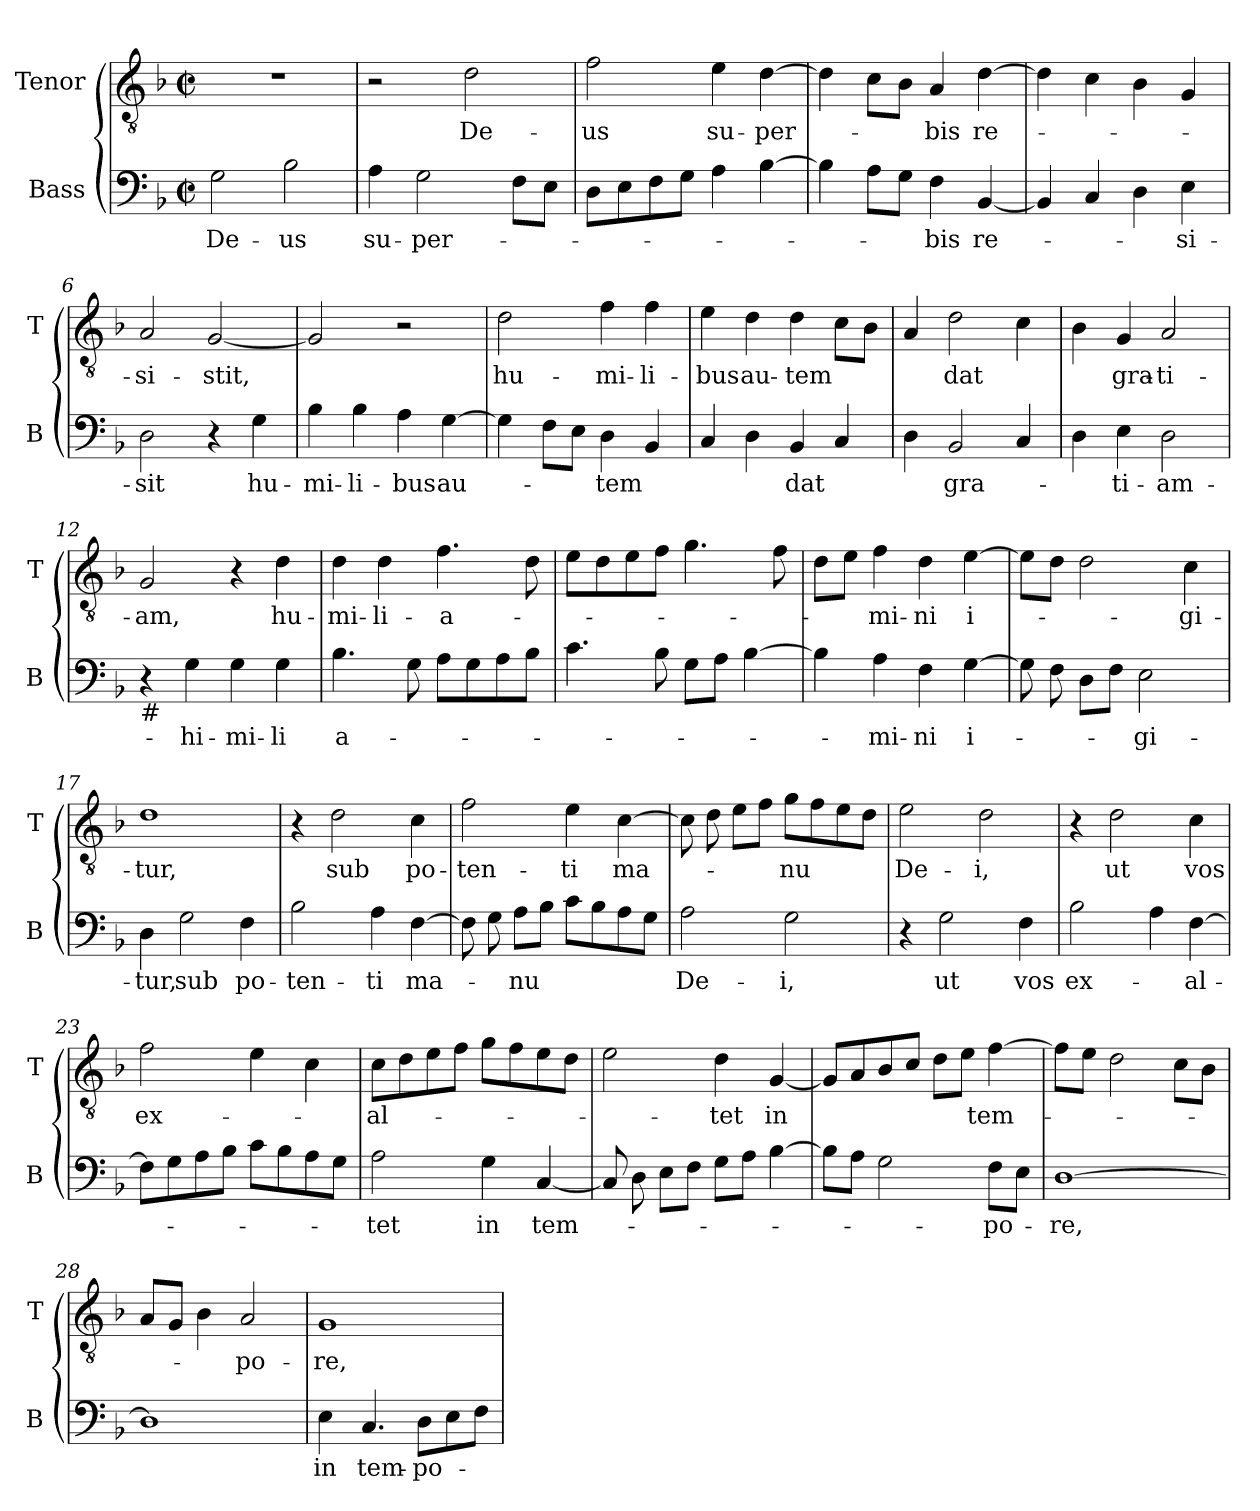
**kern	**text	**kern	**text
*part2	*part2	*part1	*part1
*staff2	*staff2	*staff1	*staff1
*I"Bass	*	*I"Tenor	*
*I'B	*	*I'T	*
*clefF4	*	*clefGv2	*
*k[b-]	*	*k[b-]	*
*F:	*	*F:	*
*M2/2	*	*M2/2	*
*met(c|)	*	*met(c|)	*
=1	=1	=1	=1
!	!LO:LY:b	!	!
2G\	De-	1r	.
!	!LO:LY:b	!	!
2B-\	-us	.	.
=2	=2	=2	=2
!	!LO:LY:b	!	!
4A\	su-	2r	.
!	!LO:LY:b	!	!
2G\	-per-	.	.
!	!	!	!LO:LY:b
.	.	2d\	De-
8F\L	.	.	.
8E\J	.	.	.
=3	=3	=3	=3
!	!	!	!LO:LY:b
8D\L	.	2f\	-us
8E\	.	.	.
8F\	.	.	.
8G\J	.	.	.
!	!	!	!LO:LY:b
4A\	.	4e\	su-
!	!	!	!LO:LY:b
[4B-\	.	[4d\	-per-
=4	=4	=4	=4
4B-\]	.	4d\]	.
8A\L	.	8c\L	.
8G\J	.	8B-\J	.
!	!LO:LY:b	!	!LO:LY:b
4F\	-bis	4A/	-bis
!	!LO:LY:b	!	!LO:LY:b
[4BB-/	re-	[4d\	re-
=5	=5	=5	=5
4BB-/]	.	4d\]	.
4C/	.	4c\	.
4D\	.	4B-\	.
!	!LO:LY:b	!	!
4E\	-si-	4G/	.
!!LO:LB:g=z
=6	=6	=6	=6
!	!LO:LY:b	!	!LO:LY:b
2D\	-sit	2A/	-si-
!	!	!	!LO:LY:b
4r	.	[2G/	-stit,
!	!LO:LY:b	!	!
4G\	hu-	.	.
=7	=7	=7	=7
!	!LO:LY:b	!	!
4B-\	-mi-	2G/]	.
!	!LO:LY:b	!	!
4B-\	-li-	.	.
!	!LO:LY:b	!	!
4A\	-bus	2r	.
!	!LO:LY:b	!	!
[4G\	au-	.	.
=8	=8	=8	=8
!	!	!	!LO:LY:b
4G\]	.	2d\	hu-
8F\L	.	.	.
8E\J	.	.	.
!	!LO:LY:b	!	!LO:LY:b
4D\	-tem	4f\	-mi-
!	!	!	!LO:LY:b
4BB-/	.	4f\	-li-
=9	=9	=9	=9
!	!	!	!LO:LY:b
4C/	.	4e\	-bus
!	!	!	!LO:LY:b
4D\	.	4d\	au-
!	!LO:LY:b	!	!LO:LY:b
4BB-/	dat	4d\	-tem
4C/	.	8c\L	.
.	.	8B-\J	.
=10	=10	=10	=10
4D\	.	4A/	.
!	!LO:LY:b	!	!LO:LY:b
2BB-/	gra-	2d\	dat
4C/	.	4c\	.
!!LO:LB:g=z
=11	=11	=11	=11
4D\	.	4B-\	.
!	!LO:LY:b	!	!LO:LY:b
4E\	-ti-	4G/	gra-
!	!LO:LY:b	!	!LO:LY:b
2D\	-am-	2A/	-ti-
=12	=12	=12	=12
!LO:TX:b:t=#	!	!	!
!	!	!	!LO:LY:b
4r	.	2G/	-am,
!	!LO:LY:b	!	!
4G\	-hi-	.	.
!	!LO:LY:b	!	!
4G\	-mi-	4r	.
!	!LO:LY:b	!	!LO:LY:b
4G\	-li	4d\	hu-
=13	=13	=13	=13
!	!LO:LY:b	!	!LO:LY:b
4.B-\	a-	4d\	-mi-
!	!	!	!LO:LY:b
.	.	4d\	-li-
8G\	.	.	.
!	!	!	!LO:LY:b
8A\L	.	4.f\	-a-
8G\	.	.	.
8A\	.	.	.
8B-\J	.	8d\	.
=14	=14	=14	=14
4.c\	.	8e\L	.
.	.	8d\	.
.	.	8e\	.
8B-\	.	8f\J	.
8G\L	.	4.g\	.
8A\J	.	.	.
[4B-\	.	.	.
.	.	8f\	.
=15	=15	=15	=15
4B-\]	.	8d\L	.
.	.	8e\J	.
!	!LO:LY:b	!	!LO:LY:b
4A\	-mi-	4f\	-mi-
!	!LO:LY:b	!	!LO:LY:b
4F\	-ni	4d\	-ni
!	!LO:LY:b	!	!LO:LY:b
[4G\	i-	[4e\	i-
!!LO:LB:g=z
=16	=16	=16	=16
8G\]	.	8e\L]	.
8F\	.	8d\J	.
8D\L	.	2d\	.
8F\J	.	.	.
!	!LO:LY:b	!	!
2E\	-gi-	.	.
!	!	!	!LO:LY:b
.	.	4c\	-gi-
=17	=17	=17	=17
!	!LO:LY:b	!	!LO:LY:b
4D\	-tur,	1d	-tur,
!	!LO:LY:b	!	!
2G\	sub	.	.
!	!LO:LY:b	!	!
4F\	po-	.	.
=18	=18	=18	=18
!	!LO:LY:b	!	!
2B-\	-ten-	4r	.
!	!	!	!LO:LY:b
.	.	2d\	sub
!	!LO:LY:b	!	!
4A\	-ti	.	.
!	!LO:LY:b	!	!LO:LY:b
[4F\	ma-	4c\	po-
=19	=19	=19	=19
!	!	!	!LO:LY:b
8F\]	.	2f\	-ten-
8G\	.	.	.
!	!LO:LY:b	!	!
8A\L	-nu	.	.
8B-\J	.	.	.
!	!	!	!LO:LY:b
8c\L	.	4e\	-ti
8B-\	.	.	.
!	!	!	!LO:LY:b
8A\	.	[4c\	ma-
8G\J	.	.	.
=20	=20	=20	=20
!	!LO:LY:b	!	!
2A\	De-	8c\]	.
.	.	8d\	.
.	.	8e\L	.
.	.	8f\J	.
!	!LO:LY:b	!	!LO:LY:b
2G\	-i,	8g\L	-nu
.	.	8f\	.
.	.	8e\	.
.	.	8d\J	.
!!LO:PB:g=z
=21	=21	=21	=21
!	!	!	!LO:LY:b
4r	.	2e\	De-
!	!LO:LY:b	!	!
2G\	ut	.	.
!	!	!	!LO:LY:b
.	.	2d\	-i,
!	!LO:LY:b	!	!
4F\	vos	.	.
=22	=22	=22	=22
!	!LO:LY:b	!	!
2B-\	ex-	4r	.
!	!	!	!LO:LY:b
.	.	2d\	ut
4A\	.	.	.
!	!LO:LY:b	!	!LO:LY:b
[4F\	-al-	4c\	vos
=23	=23	=23	=23
!	!	!	!LO:LY:b
8F\L]	.	2f\	ex-
8G\	.	.	.
8A\	.	.	.
8B-\J	.	.	.
8c\L	.	4e\	.
8B-\	.	.	.
8A\	.	4c\	.
8G\J	.	.	.
=24	=24	=24	=24
!	!LO:LY:b	!	!LO:LY:b
2A\	-tet	8c\L	-al-
.	.	8d\	.
.	.	8e\	.
.	.	8f\J	.
!	!LO:LY:b	!	!
4G\	in	8g\L	.
.	.	8f\	.
!	!LO:LY:b	!	!
[4C/	tem-	8e\	.
.	.	8d\J	.
=25	=25	=25	=25
8C/]	.	2e\	.
8D\	.	.	.
8E\L	.	.	.
8F\J	.	.	.
!	!	!	!LO:LY:b
8G\L	.	4d\	-tet
8A\J	.	.	.
!	!	!	!LO:LY:b
[4B-\	.	[4G/	in
!!LO:LB:g=z
=26	=26	=26	=26
8B-\L]	.	8G/L]	.
8A\J	.	8A/	.
2G\	.	8B-/	.
.	.	8c/J	.
.	.	8d\L	.
.	.	8e\J	.
!	!LO:LY:b	!	!LO:LY:b
8F\L	-po-	[4f\	tem-
8E\J	.	.	.
=27	=27	=27	=27
!	!LO:LY:b	!	!
[1D	-re,	8f\L]	.
.	.	8e\J	.
.	.	2d\	.
.	.	8c\L	.
.	.	8B-\J	.
=28	=28	=28	=28
1D]	.	8A/L	.
.	.	8G/J	.
.	.	4B-\	.
!	!	!	!LO:LY:b
.	.	2A/	-po-
=29	=29	=29	=29
!	!LO:LY:b	!	!LO:LY:b
4E\	in	1G	-re,
!	!LO:LY:b	!	!
4.C/	tem-	.	.
!	!LO:LY:b	!	!
8D\L	-po-	.	.
8E\	.	.	.
8F\J	.	.	.
=	=	=	=
*-	*-	*-	*-
